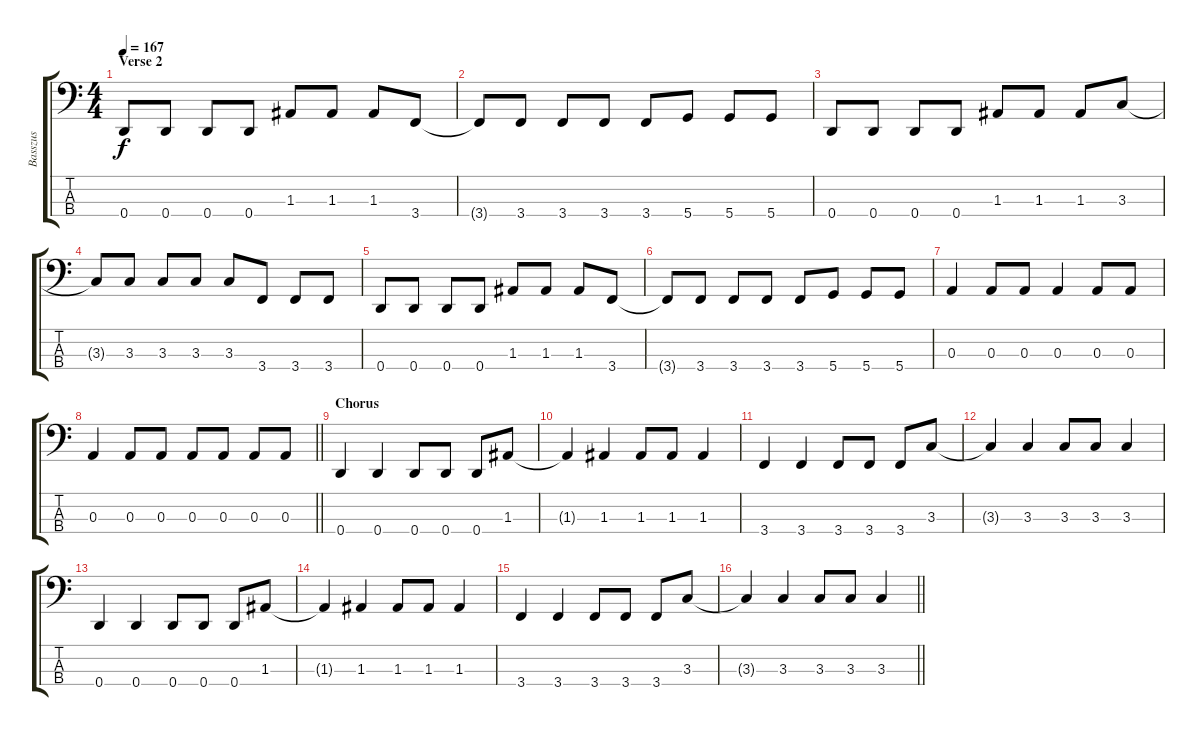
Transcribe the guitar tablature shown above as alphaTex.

\track ("Basszus" "Basszus") {instrument electricbasspick}
\staff {score tabs}
\tuning (G2 D2 A1 D1) {hide}
\ts (4 4)
\section ("" "Verse 2")
\tempo 167
\clef f4
\ks c
0.4.8{dy f} 0.4.8 0.4.8 0.4.8 1.3.8 1.3.8 1.3.8 3.4.8 |
3.4{t}.8 3.4.8 3.4.8 3.4.8 3.4.8 5.4.8 5.4.8 5.4.8 |
0.4.8 0.4.8 0.4.8 0.4.8 1.3.8 1.3.8 1.3.8 3.3.8 |
3.3{t}.8 3.3.8 3.3.8 3.3.8 3.3.8 3.4.8 3.4.8 3.4.8 |
0.4.8 0.4.8 0.4.8 0.4.8 1.3.8 1.3.8 1.3.8 3.4.8 |
3.4{t}.8 3.4.8 3.4.8 3.4.8 3.4.8 5.4.8 5.4.8 5.4.8 |
0.3.4 0.3.8 0.3.8 0.3.4 0.3.8 0.3.8 |
\barLineRight lightlight
0.3.4 0.3.8 0.3.8 0.3.8 0.3.8 0.3.8 0.3.8 |
\section ("" "Chorus")
0.4.4 0.4.4 0.4.8 0.4.8 0.4.8 1.3.8 |
1.3{t}.4 1.3.4 1.3.8 1.3.8 1.3.4 |
3.4.4 3.4.4 3.4.8 3.4.8 3.4.8 3.3.8 |
3.3{t}.4 3.3.4 3.3.8 3.3.8 3.3.4 |
0.4.4 0.4.4 0.4.8 0.4.8 0.4.8 1.3.8 |
1.3{t}.4 1.3.4 1.3.8 1.3.8 1.3.4 |
3.4.4 3.4.4 3.4.8 3.4.8 3.4.8 3.3.8 |
\barLineRight lightlight
3.3{t}.4 3.3.4 3.3.8 3.3.8 3.3.4
